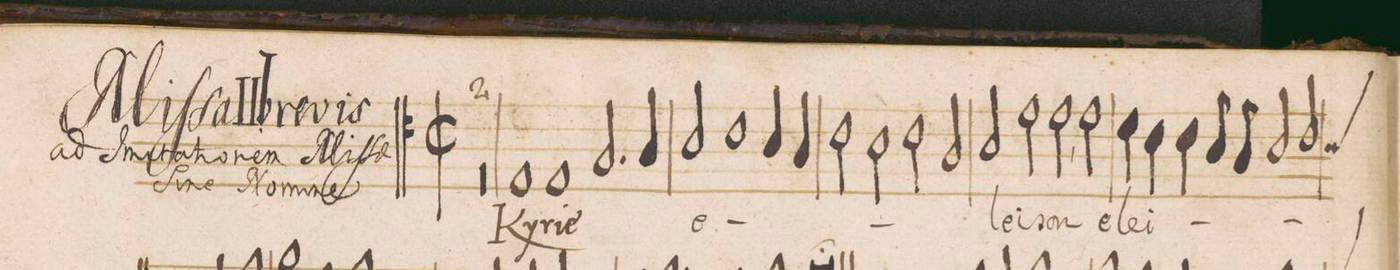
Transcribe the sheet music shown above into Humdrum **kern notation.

**kern	**text
*I"ALTVS	*
*clefC4	*
*k[]	*
*met(C|)	*
*M2/1	*
0r	.
=2-	=2-
1E	Ky-
1E	-ri-
=3-	=3-
2.G/	-e
4A/	.
2B/	e-
1c\	.
=4-	=4-
4B/	.
4A/	.
2c\	.
2B\	.
=5-	=5-
2c\	.
2A/	.
2B/	-lei-
2e\	-son
=6-	=6-
2e,\	.
2e\	e-
4d\	-lei-
4c\	.
4c\	.
8B/	.
8A/	.
=7-	=7-
2B/	.
*custos:b	*
2c/	.
*-	*-
